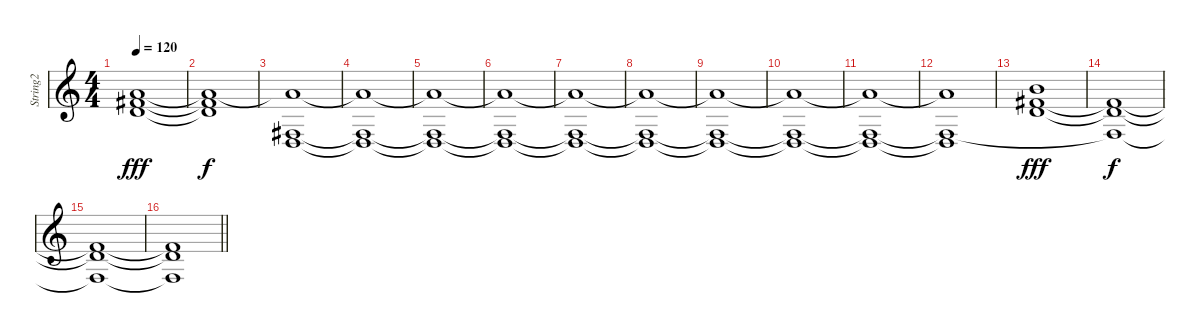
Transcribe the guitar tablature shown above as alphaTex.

\track ("String2" "String2") {instrument fx6goblins}
\staff {score}
\tuning (E4 B3 G3 D3 A2 E2) {hide}
\ts (4 4)
\tempo 120
\clef g2
\ks c
(5.1 7.2 7.3).1{dy fff} |
(5.1{t} 7.2{t} 7.3{t}).1{dy f} |
(5.1{t} 0.4 9.5).1 |
(5.1{t} 0.4{t} 9.5{t}).1 |
(5.1{t} 0.4{t} 9.5{t}).1 |
(5.1{t} 0.4{t} 9.5{t}).1 |
(5.1{t} 0.4{t} 9.5{t}).1 |
(5.1{t} 0.4{t} 9.5{t}).1 |
(5.1{t} 0.4{t} 9.5{t}).1 |
(5.1{t} 0.4{t} 9.5{t}).1 |
(5.1{t} 0.4{t} 9.5{t}).1 |
(5.1{t} 0.4{t} 9.5{t}).1 |
(7.1 7.2 7.3).1{dy fff} |
(7.2{t} 7.3{t} 9.5{t}).1{dy f} |
(7.2{t} 7.3{t} 9.5{t}).1 |
\barLineRight lightlight
(7.2{t} 7.3{t} 9.5{t}).1
